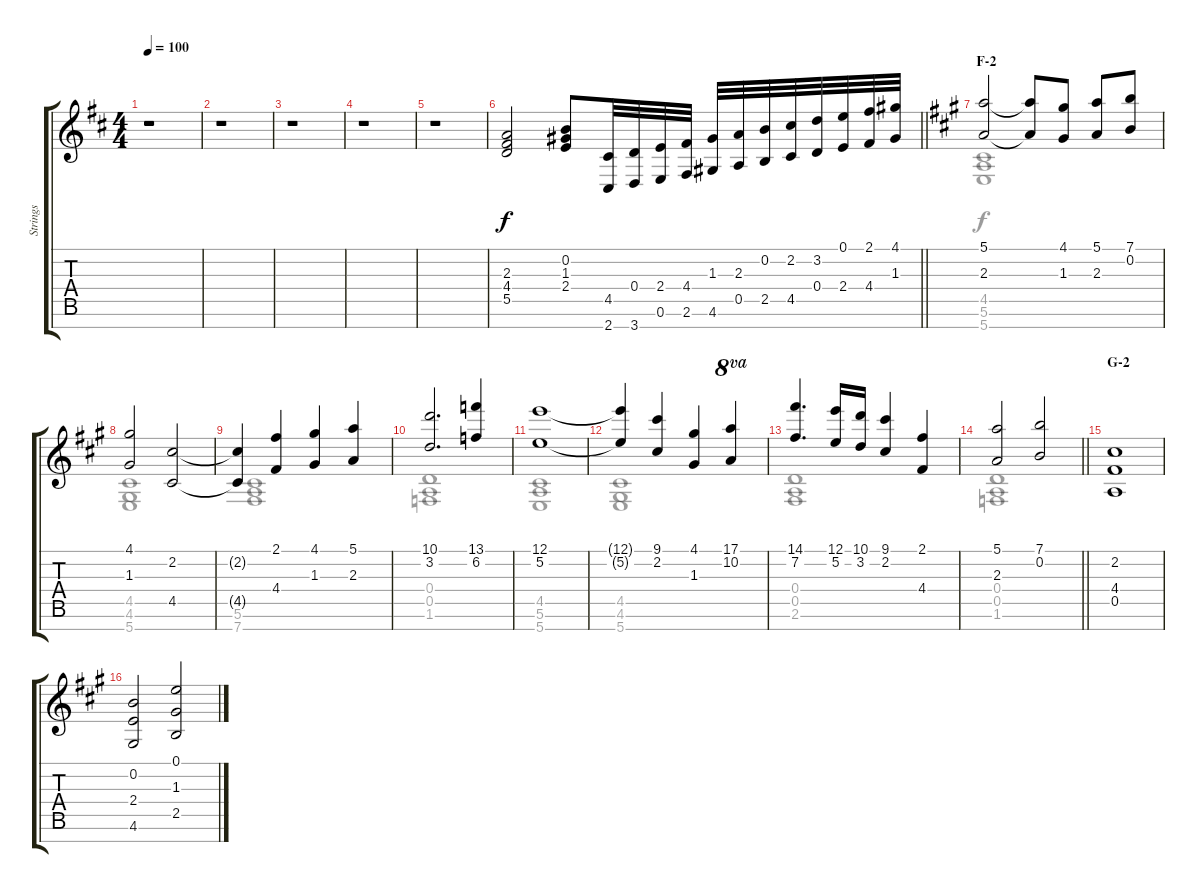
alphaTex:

\track ("Strings" "Strings") {instrument stringensemble1}
\staff {score tabs}
\tuning (E5 B4 G4 D4 A3 E3 B2) {hide}
\voice
\ts (4 4)
\tempo 100
\clef g2
\ks d
r.1{dy f} |
r.1 |
r.1 |
r.1 |
r.1 |
\barLineRight lightlight
(2.3 4.4 5.5).2 (0.2 1.3 2.4).8 (4.5 2.7).32 (0.4 3.7).32 (2.4 0.6).32 (4.4 2.6).32 (1.3 4.6).32 (2.3 0.5).32 (0.2 2.5).32 (2.2 4.5).32 (3.2 0.4).32 (0.1 2.4).32 (2.1 4.4).32 (4.1 1.3).32 |
\section ("" "F-2")
\ks a
(5.1 2.3).2 (5.1{t} 2.3{t}).8 (4.1 1.3).8 (5.1 2.3).8 (7.1 0.2).8 |
(4.1 1.3).2 (2.2 4.5).2 |
(2.2{t} 4.5{t}).4 (2.1 4.4).4 (4.1 1.3).4 (5.1 2.3).4 |
(10.1 3.2).2{d} (13.1 6.2).4 |
(12.1 5.2).1 |
(12.1{t} 5.2{t}).4 (9.1 2.2).4 (4.1 1.3).4 (17.1 10.2).4{ot 8va} |
(14.1 7.2).4{d} (12.1 5.2).16 (10.1 3.2).16 (9.1 2.2).4 (2.1 4.4).4 |
\barLineRight lightlight
(5.1 2.3).2 (7.1 0.2).2 |
\section ("" "G-2")
(2.2 4.4 0.5).1 |
(0.2 2.4 4.6).2 (0.1 1.3 2.5).2
\voice
\clef g2
\ottava regular
\simile none
\ks d
|
|
|
|
|
\barLineRight lightlight
|
\ks a
(4.5 5.6 5.7).1 |
(4.5 4.6 5.7).1 |
(4.5 5.6 7.7).1 |
(0.4 0.5 1.6).1 |
(4.5 5.6 5.7).1 |
(4.5 4.6 5.7).1 |
(0.4 0.5 2.6).1 |
\barLineRight lightlight
(0.4 0.5 1.6).1 |
|
